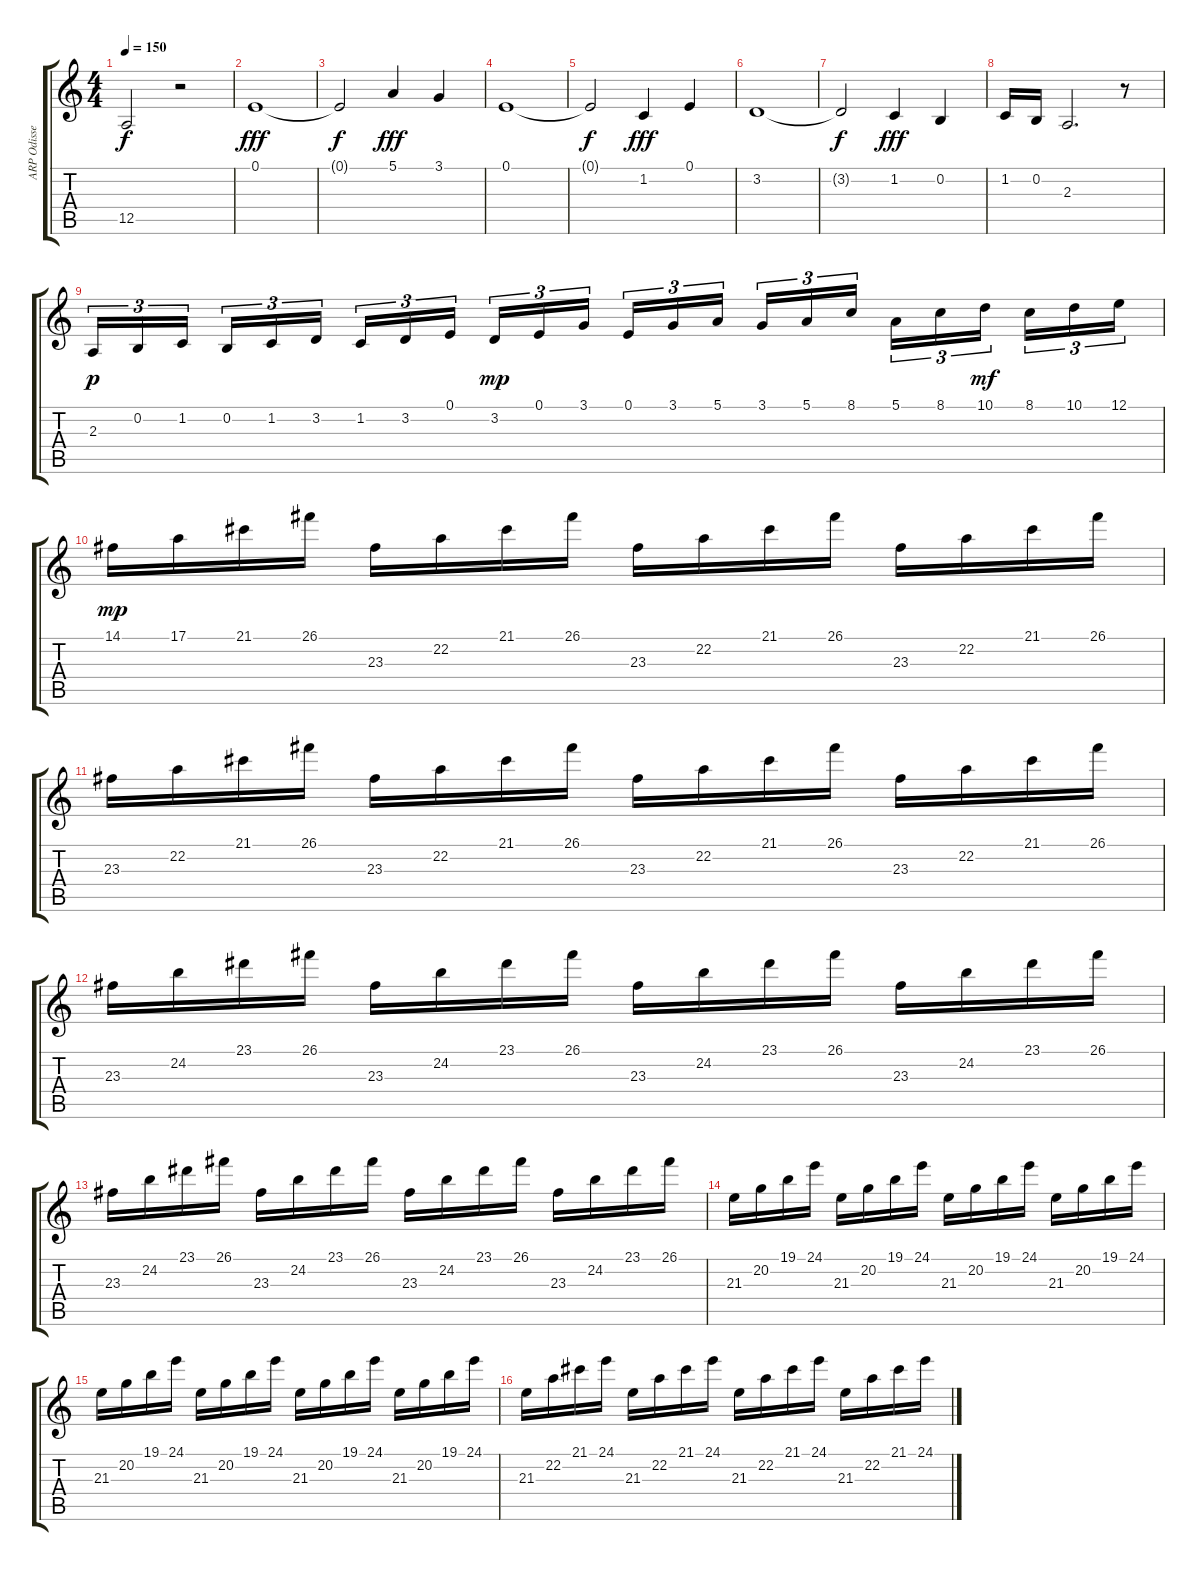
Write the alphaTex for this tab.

\track ("ARP Odissey" "ARP Odisse") {instrument pad3polysynth}
\staff {score tabs}
\tuning (E4 B3 G3 D3 A2 E2) {hide}
\ts (4 4)
\tempo 150
\clef g2
\ks c
12.5{t}.2{dy f} r.2 |
0.1.1{dy fff} |
0.1{t}.2{dy f} 5.1.4{dy fff} 3.1.4 |
0.1.1 |
0.1{t}.2{dy f} 1.2.4{dy fff} 0.1.4 |
3.2.1 |
3.2{t}.2{dy f} 1.2.4{dy fff} 0.2.4 |
1.2.16 0.2.16 2.3.2{d} r.8 |
2.3.16{tu (3 2) dy p} 0.2.16{tu (3 2)} 1.2.16{tu (3 2)} 0.2.16{tu (3 2)} 1.2.16{tu (3 2)} 3.2.16{tu (3 2)} 1.2.16{tu (3 2)} 3.2.16{tu (3 2)} 0.1.16{tu (3 2)} 3.2.16{tu (3 2) dy mp} 0.1.16{tu (3 2)} 3.1.16{tu (3 2)} 0.1.16{tu (3 2)} 3.1.16{tu (3 2)} 5.1.16{tu (3 2)} 3.1.16{tu (3 2)} 5.1.16{tu (3 2)} 8.1.16{tu (3 2)} 5.1.16{tu (3 2)} 8.1.16{tu (3 2)} 10.1.16{tu (3 2) dy mf} 8.1.16{tu (3 2)} 10.1.16{tu (3 2)} 12.1.16{tu (3 2)} |
14.1.16{dy mp} 17.1.16 21.1.16 26.1.16 23.3.16 22.2.16 21.1.16 26.1.16 23.3.16 22.2.16 21.1.16 26.1.16 23.3.16 22.2.16 21.1.16 26.1.16 |
23.3.16 22.2.16 21.1.16 26.1.16 23.3.16 22.2.16 21.1.16 26.1.16 23.3.16 22.2.16 21.1.16 26.1.16 23.3.16 22.2.16 21.1.16 26.1.16 |
23.3.16 24.2.16 23.1.16 26.1.16 23.3.16 24.2.16 23.1.16 26.1.16 23.3.16 24.2.16 23.1.16 26.1.16 23.3.16 24.2.16 23.1.16 26.1.16 |
23.3.16 24.2.16 23.1.16 26.1.16 23.3.16 24.2.16 23.1.16 26.1.16 23.3.16 24.2.16 23.1.16 26.1.16 23.3.16 24.2.16 23.1.16 26.1.16 |
21.3.16 20.2.16 19.1.16 24.1.16 21.3.16 20.2.16 19.1.16 24.1.16 21.3.16 20.2.16 19.1.16 24.1.16 21.3.16 20.2.16 19.1.16 24.1.16 |
21.3.16 20.2.16 19.1.16 24.1.16 21.3.16 20.2.16 19.1.16 24.1.16 21.3.16 20.2.16 19.1.16 24.1.16 21.3.16 20.2.16 19.1.16 24.1.16 |
21.3.16 22.2.16 21.1.16 24.1.16 21.3.16 22.2.16 21.1.16 24.1.16 21.3.16 22.2.16 21.1.16 24.1.16 21.3.16 22.2.16 21.1.16 24.1.16
